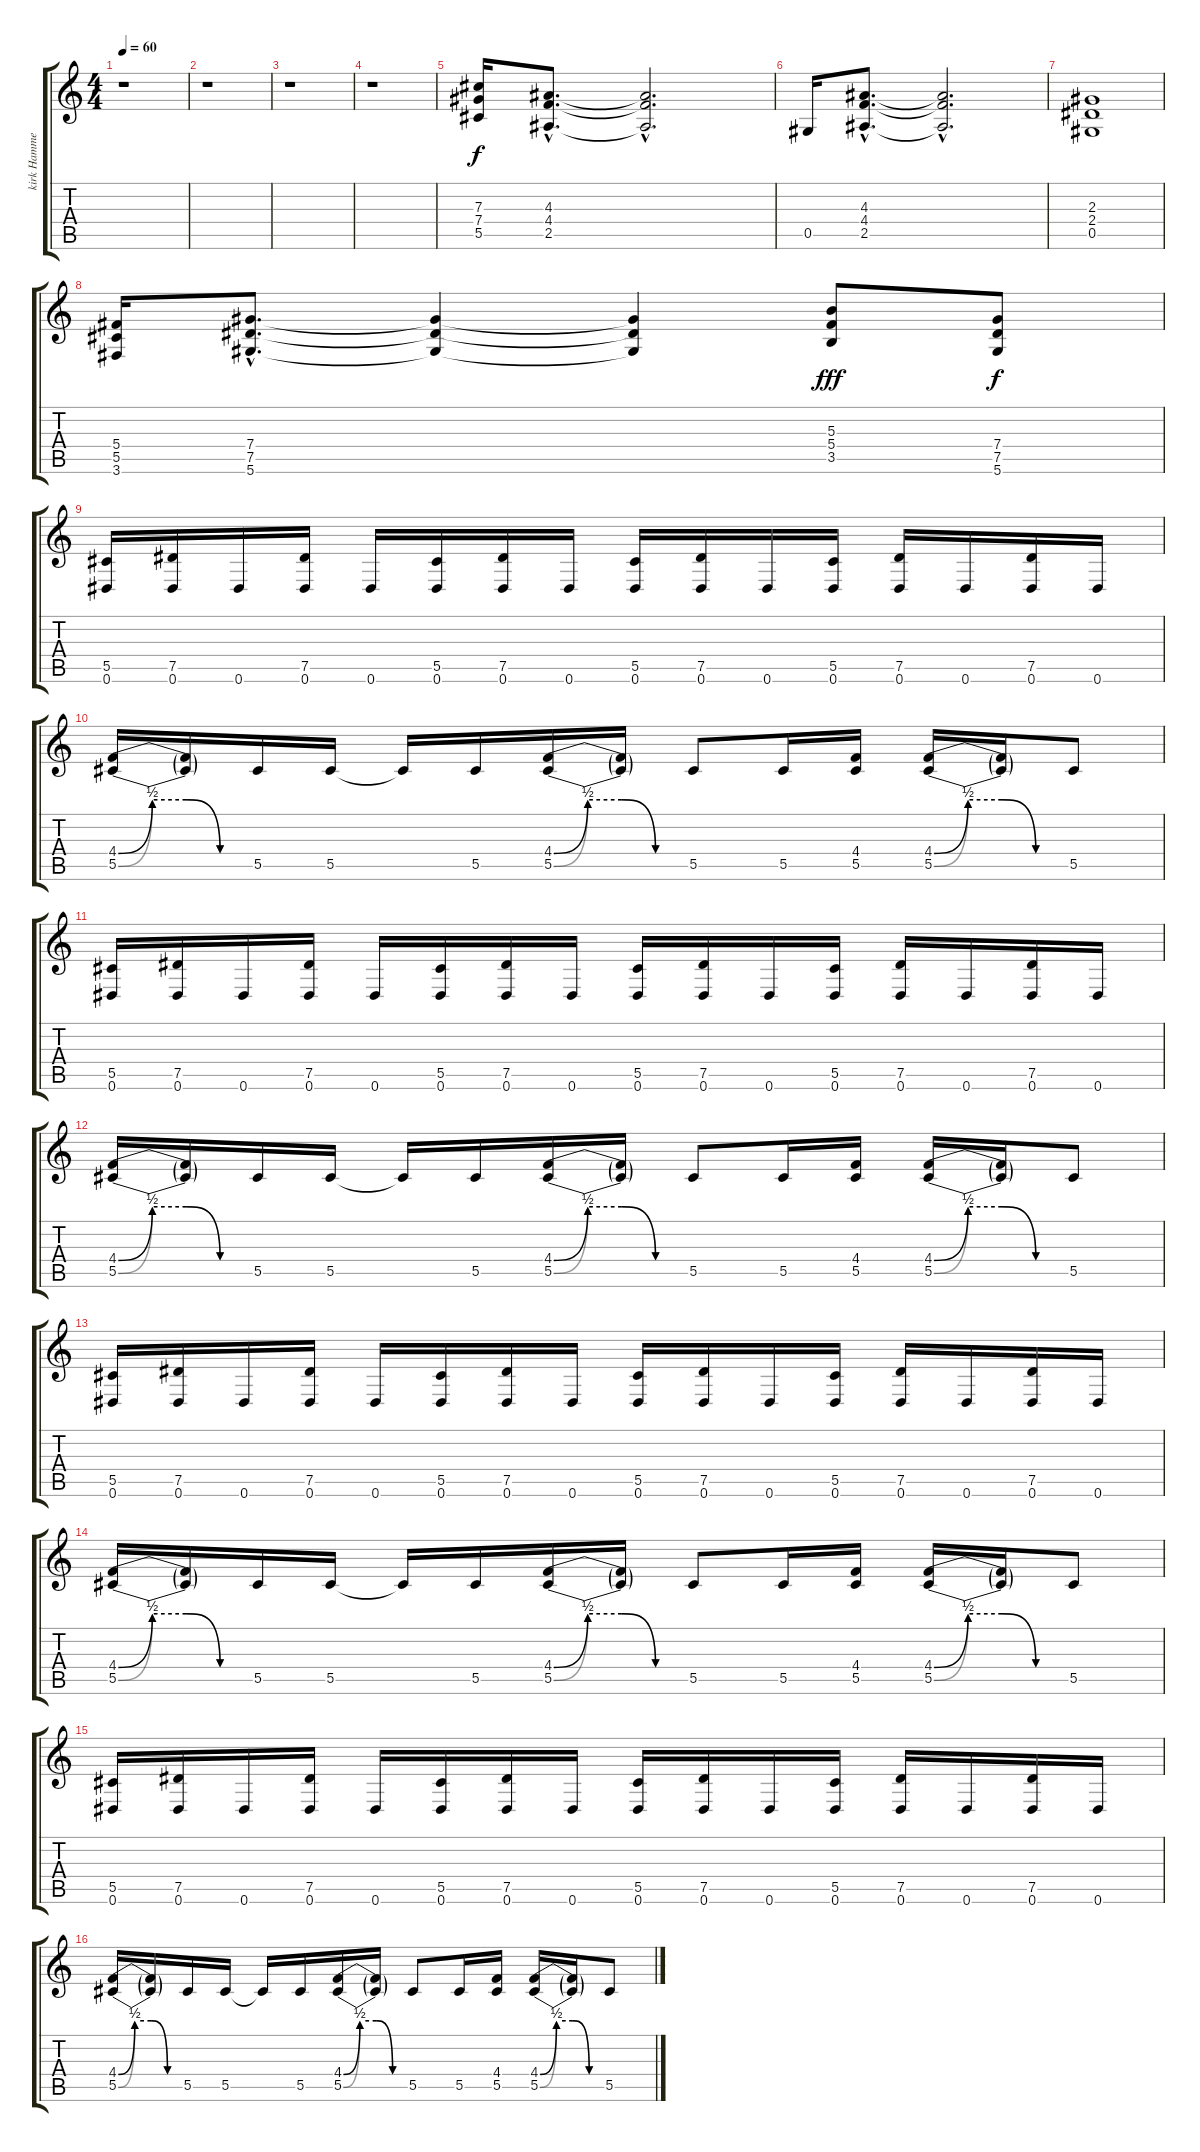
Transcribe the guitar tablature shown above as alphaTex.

\track ("kirk Hammet" "kirk Hamme") {instrument distortionguitar}
\staff {score tabs}
\tuning (Eb4 Bb3 Gb3 Db3 Ab2 Eb2) {hide}
\ts (4 4)
\tempo 60
\clef g2
\ks c
r.1{dy mp} |
r.1 |
r.1 |
r.1 |
(7.3 7.4 5.5).16{dy f} (4.3{hac} 4.4{hac} 2.5{hac}).8{d} (4.3{hac t} 4.4{hac t} 2.5{hac t}).2{d} |
0.5.16 (4.3{hac} 4.4{hac} 2.5{hac}).8{d} (4.3{hac t} 4.4{hac t} 2.5{hac t}).2{d} |
(2.3 2.4 0.5).1 |
(5.4 5.5 3.6).16 (7.4{hac} 7.5{hac} 5.6{hac}).8{d} (7.4{t} 7.5{t} 5.6{t}).4 (7.4{t} 7.5{t} 5.6{t}).4 (5.3 5.4 3.5).8{dy fff} (7.4 7.5 5.6).8{dy f} |
(5.5 0.6).16 (7.5 0.6).16 0.6.16 (7.5 0.6).16 0.6.16 (5.5 0.6).16 (7.5 0.6).16 0.6.16 (5.5 0.6).16 (7.5 0.6).16 0.6.16 (5.5 0.6).16 (7.5 0.6).16 0.6.16 (7.5 0.6).16 0.6.16 |
(4.4{be (custom 0 0 15 2 30 2 45 0 60 0)} 5.5{be (custom 0 0 15 2 30 2 45 0 60 0)}).16 (4.4{t} 5.5{t}).16 5.5.16 5.5.16 5.5{t}.16 5.5.16 (4.4{be (custom 0 0 15 2 30 2 45 0 60 0)} 5.5{be (custom 0 0 15 2 30 2 45 0 60 0)}).16 (4.4{t} 5.5{t}).16 5.5.8 5.5.16 (4.4 5.5).16 (4.4{be (custom 0 0 15 2 30 2 45 0 60 0)} 5.5{be (custom 0 0 15 2 30 2 45 0 60 0)}).16 (4.4{t} 5.5{t}).16 5.5.8 |
(5.5 0.6).16 (7.5 0.6).16 0.6.16 (7.5 0.6).16 0.6.16 (5.5 0.6).16 (7.5 0.6).16 0.6.16 (5.5 0.6).16 (7.5 0.6).16 0.6.16 (5.5 0.6).16 (7.5 0.6).16 0.6.16 (7.5 0.6).16 0.6.16 |
(4.4{be (custom 0 0 15 2 30 2 45 0 60 0)} 5.5{be (custom 0 0 15 2 30 2 45 0 60 0)}).16 (4.4{t} 5.5{t}).16 5.5.16 5.5.16 5.5{t}.16 5.5.16 (4.4{be (custom 0 0 15 2 30 2 45 0 60 0)} 5.5{be (custom 0 0 15 2 30 2 45 0 60 0)}).16 (4.4{t} 5.5{t}).16 5.5.8 5.5.16 (4.4 5.5).16 (4.4{be (custom 0 0 15 2 30 2 45 0 60 0)} 5.5{be (custom 0 0 15 2 30 2 45 0 60 0)}).16 (4.4{t} 5.5{t}).16 5.5.8 |
(5.5 0.6).16 (7.5 0.6).16 0.6.16 (7.5 0.6).16 0.6.16 (5.5 0.6).16 (7.5 0.6).16 0.6.16 (5.5 0.6).16 (7.5 0.6).16 0.6.16 (5.5 0.6).16 (7.5 0.6).16 0.6.16 (7.5 0.6).16 0.6.16 |
(4.4{be (custom 0 0 15 2 30 2 45 0 60 0)} 5.5{be (custom 0 0 15 2 30 2 45 0 60 0)}).16 (4.4{t} 5.5{t}).16 5.5.16 5.5.16 5.5{t}.16 5.5.16 (4.4{be (custom 0 0 15 2 30 2 45 0 60 0)} 5.5{be (custom 0 0 15 2 30 2 45 0 60 0)}).16 (4.4{t} 5.5{t}).16 5.5.8 5.5.16 (4.4 5.5).16 (4.4{be (custom 0 0 15 2 30 2 45 0 60 0)} 5.5{be (custom 0 0 15 2 30 2 45 0 60 0)}).16 (4.4{t} 5.5{t}).16 5.5.8 |
(5.5 0.6).16 (7.5 0.6).16 0.6.16 (7.5 0.6).16 0.6.16 (5.5 0.6).16 (7.5 0.6).16 0.6.16 (5.5 0.6).16 (7.5 0.6).16 0.6.16 (5.5 0.6).16 (7.5 0.6).16 0.6.16 (7.5 0.6).16 0.6.16 |
(4.4{be (custom 0 0 15 2 30 2 45 0 60 0)} 5.5{be (custom 0 0 15 2 30 2 45 0 60 0)}).16 (4.4{t} 5.5{t}).16 5.5.16 5.5.16 5.5{t}.16 5.5.16 (4.4{be (custom 0 0 15 2 30 2 45 0 60 0)} 5.5{be (custom 0 0 15 2 30 2 45 0 60 0)}).16 (4.4{t} 5.5{t}).16 5.5.8 5.5.16 (4.4 5.5).16 (4.4{be (custom 0 0 15 2 30 2 45 0 60 0)} 5.5{be (custom 0 0 15 2 30 2 45 0 60 0)}).16 (4.4{t} 5.5{t}).16 5.5.8
